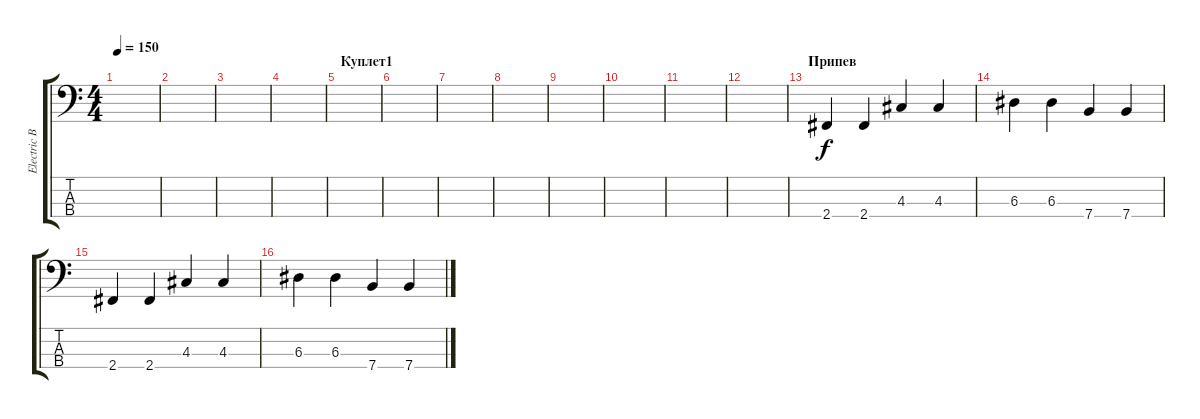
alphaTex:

\track ("Electric Bass" "Electric B") {instrument electricbassfinger}
\staff {score tabs}
\tuning (G2 D2 A1 E1) {hide}
\ts (4 4)
\tempo 150
\clef f4
\ks c
|
|
|
|
\section ("" "Куплет1")
|
|
|
|
|
|
|
|
\section ("" "Припев")
2.4.4 2.4.4 4.3.4 4.3.4 |
6.3.4 6.3.4 7.4.4 7.4.4 |
2.4.4 2.4.4 4.3.4 4.3.4 |
6.3.4 6.3.4 7.4.4 7.4.4
